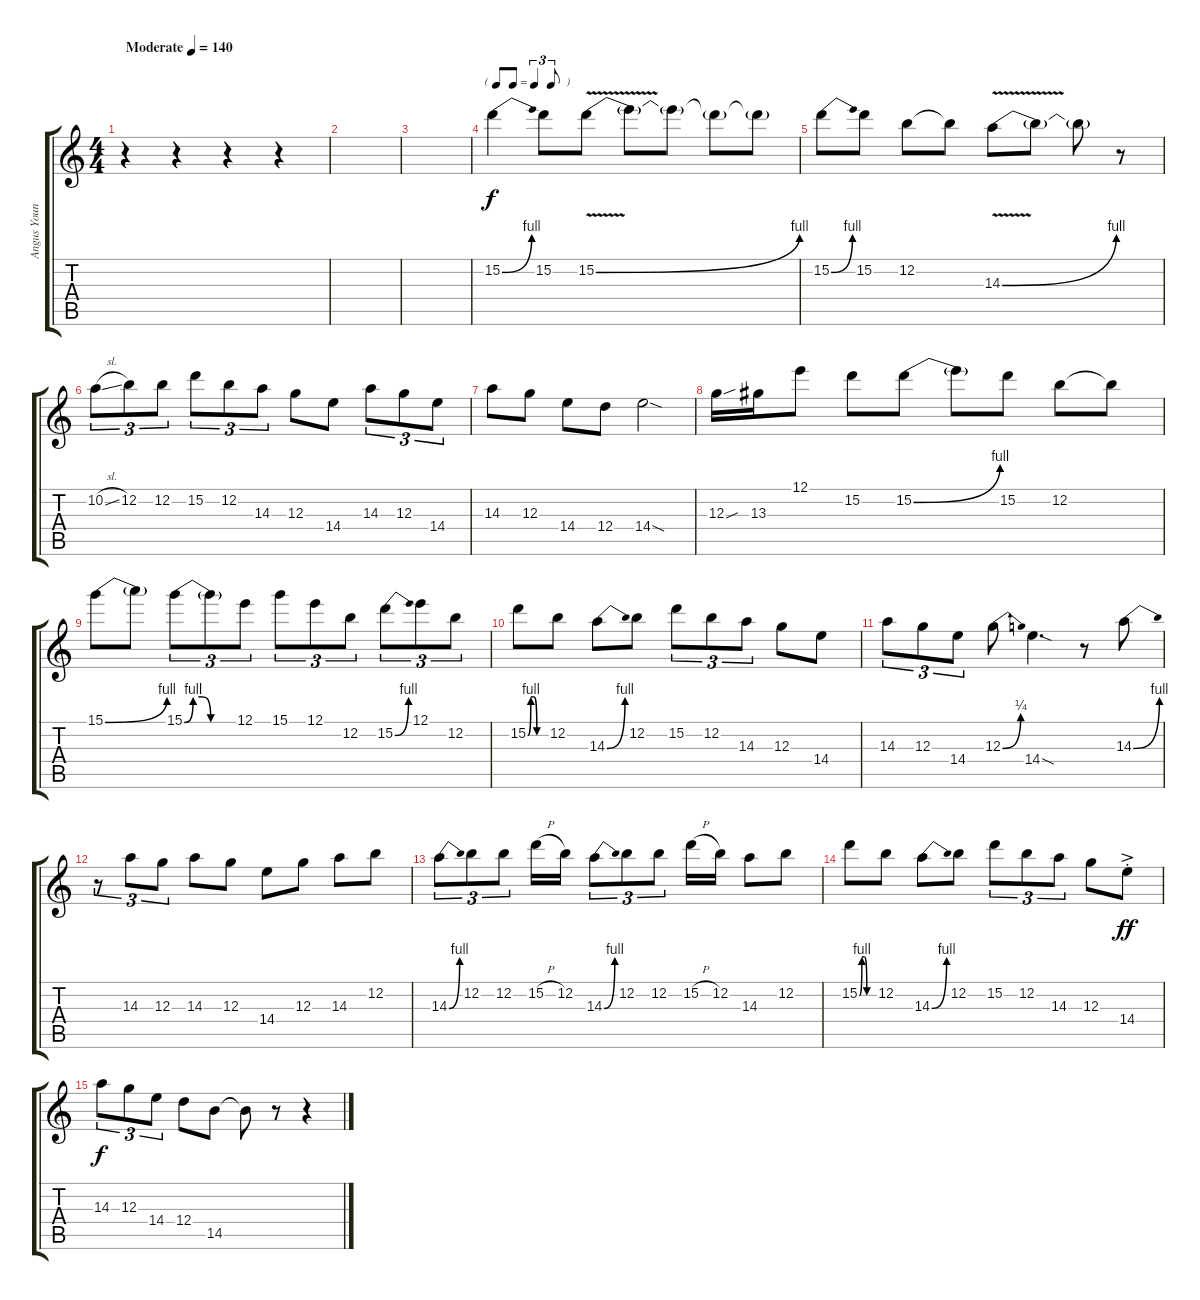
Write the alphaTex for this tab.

\track ("Angus Young" "Angus Youn") {instrument distortionguitar}
\staff {score tabs}
\tuning (E4 B3 G3 D3 A2 E2) {hide}
\ts (4 4)
\tempo (140 "Moderate")
\clef g2
\ks c
r.4{dy f instrument distortionguitar} r.4 r.4 r.4 |
|
|
\tf triplet8th
15.2{be (bend 0 0 60 4)}.4 15.2.8 15.2{be (bend 0 0 60 4) v}.8 15.2{t}.8 15.2{t}.8 15.2{t}.8 15.2{t}.8 |
15.2{be (bend 0 0 60 4)}.8 15.2.8 12.2.8 12.2{t}.8 14.3{be (bend 0 0 60 4) v}.8 14.3{t}.8 14.3{t}.8 r.8 |
10.2{sl}.8{tu (3 2)} 12.2.8{tu (3 2)} 12.2.8{tu (3 2)} 15.2.8{tu (3 2)} 12.2.8{tu (3 2)} 14.3.8{tu (3 2)} 12.3.8 14.4.8 14.3.8{tu (3 2)} 12.3.8{tu (3 2)} 14.4.8{tu (3 2)} |
14.3.8 12.3.8 14.4.8 12.4.8 14.4{sod}.2 |
12.3{sou}.16 13.3.16 12.1.8 15.2.8 15.2{be (bend 0 0 60 4)}.8 15.2{t}.8 15.2.8 12.2.8 12.2{t}.8 |
15.1{be (bend 0 0 60 4)}.8 15.1{t}.8 15.1{be (custom 0 0 10 4 20 4 30 0 60 0)}.8{tu (3 2)} 15.1{t}.8{tu (3 2)} 12.1.8{tu (3 2)} 15.1.8{tu (3 2)} 12.1.8{tu (3 2)} 12.2.8{tu (3 2)} 15.2{be (bend 0 0 60 4)}.8{tu (3 2)} 12.1.8{tu (3 2)} 12.2.8{tu (3 2)} |
15.2{be (custom 0 0 10 4 20 4 30 0 60 0)}.8 12.2.8 14.3{be (bend 0 0 60 4)}.8 12.2.8 15.2.8{tu (3 2)} 12.2.8{tu (3 2)} 14.3.8{tu (3 2)} 12.3.8 14.4.8 |
14.3.8{tu (3 2)} 12.3.8{tu (3 2)} 14.4.8{tu (3 2)} 12.3{be (bend 0 0 60 1)}.8 14.4{sod}.4{d} r.8 14.3{be (bend 0 0 60 4)}.8 |
r.8{tu (3 2)} 14.3.8{tu (3 2)} 12.3.8{tu (3 2)} 14.3.8 12.3.8 14.4.8 12.3.8 14.3.8 12.2.8 |
14.3{be (bend 0 0 60 4)}.8{tu (3 2)} 12.2.8{tu (3 2)} 12.2.8{tu (3 2)} 15.2{h}.16 12.2.16 14.3{be (bend 0 0 60 4)}.8{tu (3 2)} 12.2.8{tu (3 2)} 12.2.8{tu (3 2)} 15.2{h}.16 12.2.16 14.3.8 12.2.8 |
15.2{be (custom 0 0 10 4 20 4 30 0 60 0)}.8 12.2.8 14.3{be (bend 0 0 60 4)}.8 12.2.8 15.2.8{tu (3 2)} 12.2.8{tu (3 2)} 14.3.8{tu (3 2)} 12.3.8 14.4{ac st}.8{dy ff} |
14.3.8{tu (3 2) dy f} 12.3.8{tu (3 2)} 14.4.8{tu (3 2)} 12.4.8 14.5.8 14.5{t}.8 r.8 r.4
